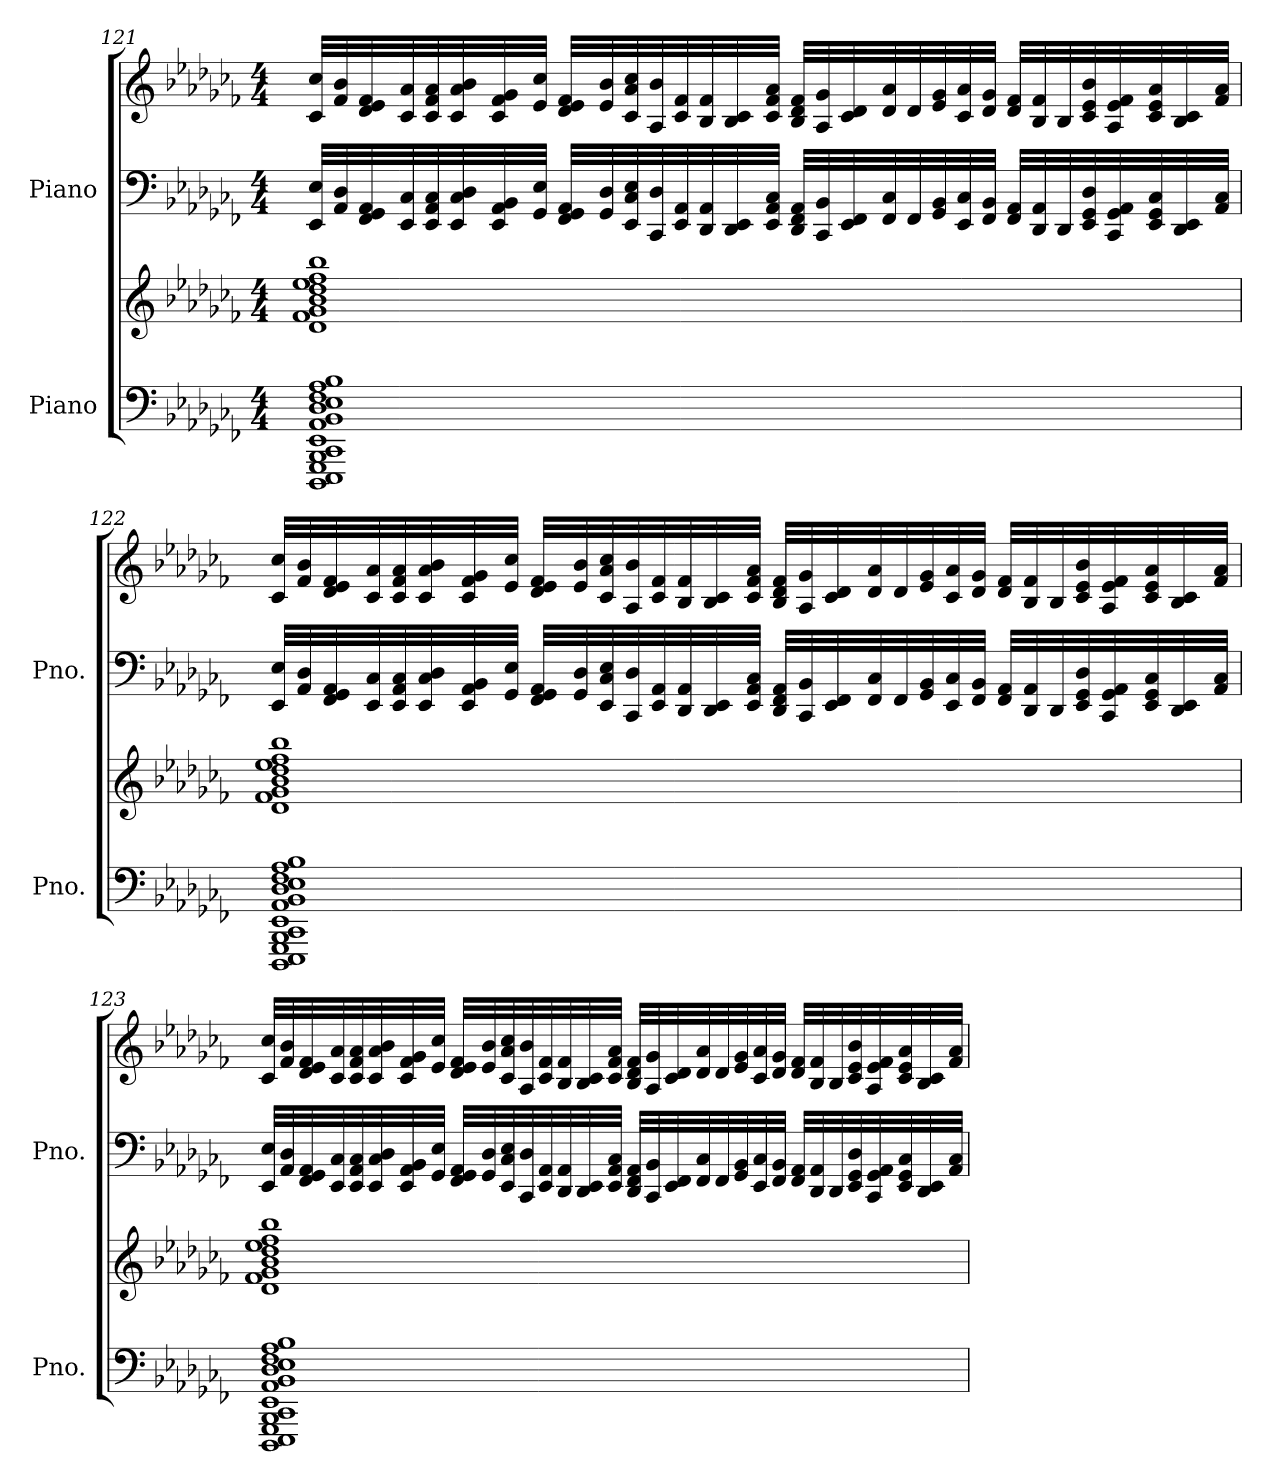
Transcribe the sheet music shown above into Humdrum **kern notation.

**kern	**kern	**kern	**kern
*part2	*part2	*part1	*part1
*staff4	*staff3	*staff2	*staff1
*I"Piano	*	*I"Piano	*
*I'Pno.	*	*I'Pno.	*
!!LO:LB:g=z
*clefF4	*clefG2	*clefF4	*clefG2
*ITrd14c24	*ITrd14c24	*ITrd-21c-36	*ITrd-21c-36
*k[b-e-a-d-g-c-f-]	*k[b-e-a-d-g-c-f-]	*k[b-e-a-d-g-c-f-]	*k[b-e-a-d-g-c-f-]
*M4/4	*M4/4	*M4/4	*M4/4
=121	=121	=121	=121
1DDDDD- 1EEEEE- 1GGGGG- 1BBBBB- 1CCCC- 1EEEE- 1AAAA- 1BBBB- 1DDD- 1EEE- 1FFF- 1AAA- 1BBB-	1DD- 1FF- 1GG- 1BB- 1D- 1E- 1F- 1B-	32ee-/ 32eee-/LLL	32cccc-/ 32ccccc-/LLL
.	.	32aa-/ 32ddd-/	32ffff-/ 32bbbb-/
.	.	32ff-/ 32gg-/ 32aa-/	32dddd-/ 32eeee-/ 32ffff-/
.	.	32ee-/ 32ccc-/	32cccc-/ 32aaaa-/
.	.	32ee-/ 32aa-/ 32ccc-/	32cccc-/ 32ffff-/ 32aaaa-/
.	.	32ee-/ 32ccc-/ 32ddd-/	32cccc-/ 32aaaa-/ 32bbbb-/
.	.	32ee-/ 32aa-/ 32bb-/	32cccc-/ 32ffff-/ 32gggg-/
.	.	32gg-/ 32eee-/JJJ	32eeee-/ 32ccccc-/JJJ
.	.	32ff-/ 32gg-/ 32aa-/LLL	32dddd-/ 32eeee-/ 32ffff-/LLL
.	.	32gg-/ 32ddd-/	32eeee-/ 32bbbb-/
.	.	32ee-/ 32ccc-/ 32eee-/	32cccc-/ 32aaaa-/ 32ccccc-/
.	.	32cc-/ 32ddd-/	32aaa-/ 32bbbb-/
.	.	32ee-/ 32aa-/	32cccc-/ 32ffff-/
.	.	32dd-/ 32aa-/	32bbb-/ 32ffff-/
.	.	32dd-/ 32ee-/	32bbb-/ 32cccc-/
.	.	32ee-/ 32aa-/ 32ccc-/JJJ	32cccc-/ 32ffff-/ 32aaaa-/JJJ
.	.	32dd-/ 32ff-/ 32aa-/LLL	32bbb-/ 32dddd-/ 32ffff-/LLL
.	.	32cc-/ 32bb-/	32aaa-/ 32gggg-/
.	.	32ee-/ 32ff-/	32cccc-/ 32dddd-/
.	.	32ff-/ 32ccc-/	32dddd-/ 32aaaa-/
.	.	32ff-/	32dddd-/
.	.	32gg-/ 32bb-/	32eeee-/ 32gggg-/
.	.	32ee-/ 32ccc-/	32cccc-/ 32aaaa-/
.	.	32ff-/ 32bb-/JJJ	32dddd-/ 32gggg-/JJJ
.	.	32ff-/ 32aa-/LLL	32dddd-/ 32ffff-/LLL
.	.	32dd-/ 32aa-/	32bbb-/ 32ffff-/
.	.	32dd-/	32bbb-/
.	.	32ee-/ 32gg-/ 32ddd-/	32cccc-/ 32eeee-/ 32bbbb-/
.	.	32cc-/ 32gg-/ 32aa-/	32aaa-/ 32eeee-/ 32ffff-/
.	.	32ee-/ 32gg-/ 32ccc-/	32cccc-/ 32eeee-/ 32aaaa-/
.	.	32dd-/ 32ee-/	32bbb-/ 32cccc-/
.	.	32aa-/ 32ccc-/JJJ	32ffff-/ 32aaaa-/JJJ
!!LO:LB:g=z
=122	=122	=122	=122
1DDDDD- 1EEEEE- 1GGGGG- 1BBBBB- 1CCCC- 1EEEE- 1AAAA- 1BBBB- 1DDD- 1EEE- 1FFF- 1AAA- 1BBB-	1DD- 1FF- 1GG- 1BB- 1D- 1E- 1F- 1B-	32ee-/ 32eee-/LLL	32cccc-/ 32ccccc-/LLL
.	.	32aa-/ 32ddd-/	32ffff-/ 32bbbb-/
.	.	32ff-/ 32gg-/ 32aa-/	32dddd-/ 32eeee-/ 32ffff-/
.	.	32ee-/ 32ccc-/	32cccc-/ 32aaaa-/
.	.	32ee-/ 32aa-/ 32ccc-/	32cccc-/ 32ffff-/ 32aaaa-/
.	.	32ee-/ 32ccc-/ 32ddd-/	32cccc-/ 32aaaa-/ 32bbbb-/
.	.	32ee-/ 32aa-/ 32bb-/	32cccc-/ 32ffff-/ 32gggg-/
.	.	32gg-/ 32eee-/JJJ	32eeee-/ 32ccccc-/JJJ
.	.	32ff-/ 32gg-/ 32aa-/LLL	32dddd-/ 32eeee-/ 32ffff-/LLL
.	.	32gg-/ 32ddd-/	32eeee-/ 32bbbb-/
.	.	32ee-/ 32ccc-/ 32eee-/	32cccc-/ 32aaaa-/ 32ccccc-/
.	.	32cc-/ 32ddd-/	32aaa-/ 32bbbb-/
.	.	32ee-/ 32aa-/	32cccc-/ 32ffff-/
.	.	32dd-/ 32aa-/	32bbb-/ 32ffff-/
.	.	32dd-/ 32ee-/	32bbb-/ 32cccc-/
.	.	32ee-/ 32aa-/ 32ccc-/JJJ	32cccc-/ 32ffff-/ 32aaaa-/JJJ
.	.	32dd-/ 32ff-/ 32aa-/LLL	32bbb-/ 32dddd-/ 32ffff-/LLL
.	.	32cc-/ 32bb-/	32aaa-/ 32gggg-/
.	.	32ee-/ 32ff-/	32cccc-/ 32dddd-/
.	.	32ff-/ 32ccc-/	32dddd-/ 32aaaa-/
.	.	32ff-/	32dddd-/
.	.	32gg-/ 32bb-/	32eeee-/ 32gggg-/
.	.	32ee-/ 32ccc-/	32cccc-/ 32aaaa-/
.	.	32ff-/ 32bb-/JJJ	32dddd-/ 32gggg-/JJJ
.	.	32ff-/ 32aa-/LLL	32dddd-/ 32ffff-/LLL
.	.	32dd-/ 32aa-/	32bbb-/ 32ffff-/
.	.	32dd-/	32bbb-/
.	.	32ee-/ 32gg-/ 32ddd-/	32cccc-/ 32eeee-/ 32bbbb-/
.	.	32cc-/ 32gg-/ 32aa-/	32aaa-/ 32eeee-/ 32ffff-/
.	.	32ee-/ 32gg-/ 32ccc-/	32cccc-/ 32eeee-/ 32aaaa-/
.	.	32dd-/ 32ee-/	32bbb-/ 32cccc-/
.	.	32aa-/ 32ccc-/JJJ	32ffff-/ 32aaaa-/JJJ
!!LO:PB:g=z
=123	=123	=123	=123
1DDDDD- 1EEEEE- 1GGGGG- 1BBBBB- 1CCCC- 1EEEE- 1AAAA- 1BBBB- 1DDD- 1EEE- 1FFF- 1AAA- 1BBB-	1DD- 1FF- 1GG- 1BB- 1D- 1E- 1F- 1B-	32ee-/ 32eee-/LLL	32cccc-/ 32ccccc-/LLL
.	.	32aa-/ 32ddd-/	32ffff-/ 32bbbb-/
.	.	32ff-/ 32gg-/ 32aa-/	32dddd-/ 32eeee-/ 32ffff-/
.	.	32ee-/ 32ccc-/	32cccc-/ 32aaaa-/
.	.	32ee-/ 32aa-/ 32ccc-/	32cccc-/ 32ffff-/ 32aaaa-/
.	.	32ee-/ 32ccc-/ 32ddd-/	32cccc-/ 32aaaa-/ 32bbbb-/
.	.	32ee-/ 32aa-/ 32bb-/	32cccc-/ 32ffff-/ 32gggg-/
.	.	32gg-/ 32eee-/JJJ	32eeee-/ 32ccccc-/JJJ
.	.	32ff-/ 32gg-/ 32aa-/LLL	32dddd-/ 32eeee-/ 32ffff-/LLL
.	.	32gg-/ 32ddd-/	32eeee-/ 32bbbb-/
.	.	32ee-/ 32ccc-/ 32eee-/	32cccc-/ 32aaaa-/ 32ccccc-/
.	.	32cc-/ 32ddd-/	32aaa-/ 32bbbb-/
.	.	32ee-/ 32aa-/	32cccc-/ 32ffff-/
.	.	32dd-/ 32aa-/	32bbb-/ 32ffff-/
.	.	32dd-/ 32ee-/	32bbb-/ 32cccc-/
.	.	32ee-/ 32aa-/ 32ccc-/JJJ	32cccc-/ 32ffff-/ 32aaaa-/JJJ
.	.	32dd-/ 32ff-/ 32aa-/LLL	32bbb-/ 32dddd-/ 32ffff-/LLL
.	.	32cc-/ 32bb-/	32aaa-/ 32gggg-/
.	.	32ee-/ 32ff-/	32cccc-/ 32dddd-/
.	.	32ff-/ 32ccc-/	32dddd-/ 32aaaa-/
.	.	32ff-/	32dddd-/
.	.	32gg-/ 32bb-/	32eeee-/ 32gggg-/
.	.	32ee-/ 32ccc-/	32cccc-/ 32aaaa-/
.	.	32ff-/ 32bb-/JJJ	32dddd-/ 32gggg-/JJJ
.	.	32ff-/ 32aa-/LLL	32dddd-/ 32ffff-/LLL
.	.	32dd-/ 32aa-/	32bbb-/ 32ffff-/
.	.	32dd-/	32bbb-/
.	.	32ee-/ 32gg-/ 32ddd-/	32cccc-/ 32eeee-/ 32bbbb-/
.	.	32cc-/ 32gg-/ 32aa-/	32aaa-/ 32eeee-/ 32ffff-/
.	.	32ee-/ 32gg-/ 32ccc-/	32cccc-/ 32eeee-/ 32aaaa-/
.	.	32dd-/ 32ee-/	32bbb-/ 32cccc-/
.	.	32aa-/ 32ccc-/JJJ	32ffff-/ 32aaaa-/JJJ
=	=	=	=
*-	*-	*-	*-
